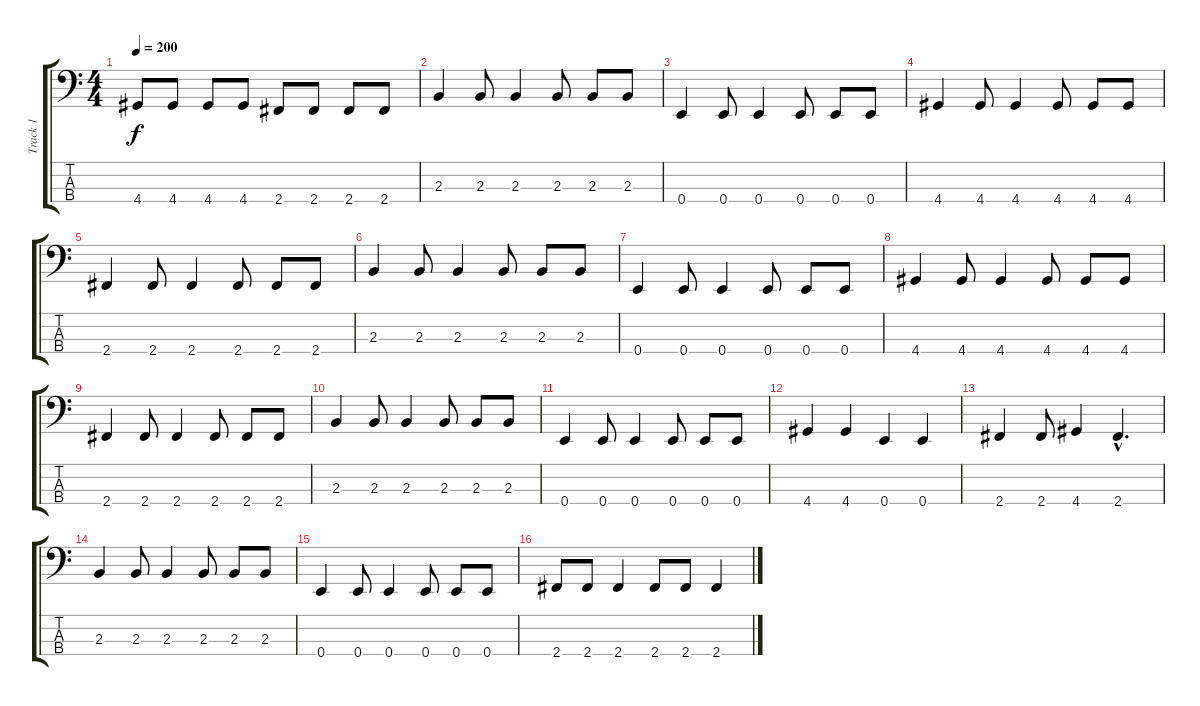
\track ("Track 1" "Track 1") {instrument electricbassfinger}
\staff {score tabs}
\tuning (G2 D2 A1 E1) {hide}
\ts (4 4)
\tempo 200
\clef f4
\ks c
4.4.8{dy f} 4.4.8 4.4.8 4.4.8 2.4.8 2.4.8 2.4.8 2.4.8 |
2.3.4 2.3.8 2.3.4 2.3.8 2.3.8 2.3.8 |
0.4.4 0.4.8 0.4.4 0.4.8 0.4.8 0.4.8 |
4.4.4 4.4.8 4.4.4 4.4.8 4.4.8 4.4.8 |
2.4.4 2.4.8 2.4.4 2.4.8 2.4.8 2.4.8 |
2.3.4 2.3.8 2.3.4 2.3.8 2.3.8 2.3.8 |
0.4.4 0.4.8 0.4.4 0.4.8 0.4.8 0.4.8 |
4.4.4 4.4.8 4.4.4 4.4.8 4.4.8 4.4.8 |
2.4.4 2.4.8 2.4.4 2.4.8 2.4.8 2.4.8 |
2.3.4 2.3.8 2.3.4 2.3.8 2.3.8 2.3.8 |
0.4.4 0.4.8 0.4.4 0.4.8 0.4.8 0.4.8 |
4.4.4 4.4.4 0.4.4 0.4.4 |
2.4.4 2.4.8 4.4.4 2.4{hac}.4{d} |
2.3.4 2.3.8 2.3.4 2.3.8 2.3.8 2.3.8 |
0.4.4 0.4.8 0.4.4 0.4.8 0.4.8 0.4.8 |
2.4.8 2.4.8 2.4.4 2.4.8 2.4.8 2.4.4
